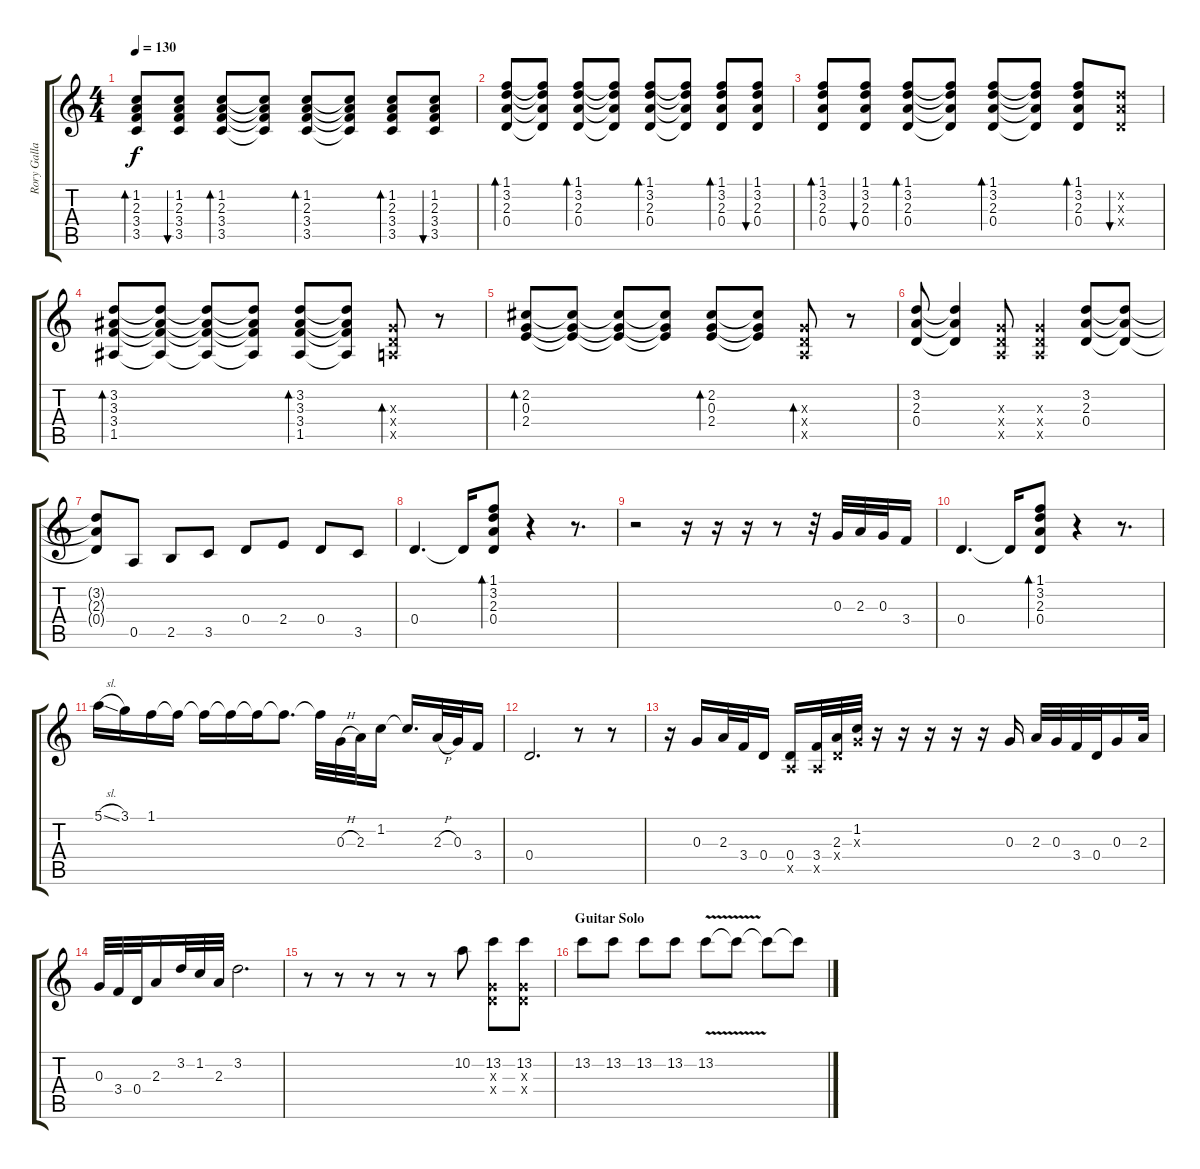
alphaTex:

\track ("Rory Gallagher (for sound)" "Rory Galla") {instrument electricguitarjazz}
\staff {score tabs}
\tuning (E4 B3 G3 D3 A2 E2) {hide}
\ts (4 4)
\tempo 130
\clef g2
\ks c
(1.2 2.3 3.4 3.5).8{bd 120 dy f} (1.2 2.3 3.4 3.5).8{bu 120} (1.2 2.3 3.4 3.5).8{bd 120} (1.2{t} 2.3{t} 3.4{t} 3.5{t}).8 (1.2 2.3 3.4 3.5).8{bd 120} (1.2{t} 2.3{t} 3.4{t} 3.5{t}).8 (1.2 2.3 3.4 3.5).8{bd 120} (1.2 2.3 3.4 3.5).8{bu 120} |
(1.1 3.2 2.3 0.4).8{bd 120} (1.1{t} 3.2{t} 2.3{t} 0.4{t}).8 (1.1 3.2 2.3 0.4).8{bd 120} (1.1{t} 3.2{t} 2.3{t} 0.4{t}).8 (1.1 3.2 2.3 0.4).8{bd 120} (1.1{t} 3.2{t} 2.3{t} 0.4{t}).8 (1.1 3.2 2.3 0.4).8{bd 120} (1.1 3.2 2.3 0.4).8{bu 120} |
(1.1 3.2 2.3 0.4).8{bd 120} (1.1 3.2 2.3 0.4).8{bu 120} (1.1 3.2 2.3 0.4).8{bd 120} (1.1{t} 3.2{t} 2.3{t} 0.4{t}).8 (1.1 3.2 2.3 0.4).8{bd 120} (1.1{t} 3.2{t} 2.3{t} 0.4{t}).8 (1.1 3.2 2.3 0.4).8{bd 120} (3.2{x} 2.3{x} 0.4{x}).8{bu 120} |
(3.2 3.3 3.4 1.5).8{bd 120} (3.2{t} 3.3{t} 3.4{t} 1.5{t}).8 (3.2{t} 3.3{t} 3.4{t} 1.5{t}).8 (3.2{t} 3.3{t} 3.4{t} 1.5{t}).8 (3.2 3.3 3.4 1.5).8{bd 120} (3.2{t} 3.3{t} 3.4{t} 1.5{t}).8 (0.3{x} 0.4{x} 0.5{x}).8{bd 120} r.8 |
(2.2 0.3 2.4).8{bd 240} (2.2{t} 0.3{t} 2.4{t}).8 (2.2{t} 0.3{t} 2.4{t}).8 (2.2{t} 0.3{t} 2.4{t}).8 (2.2 0.3 2.4).8{bd 240} (2.2{t} 0.3{t} 2.4{t}).8 (0.3{x} 0.4{x} 0.5{x}).8{bd 240} r.8 |
(3.2 2.3 0.4).8 (3.2{t} 2.3{t} 0.4{t}).4 (0.3{x} 0.4{x} 0.5{x}).8 (0.3{x} 0.4{x} 0.5{x}).4 (3.2 2.3 0.4).8 (3.2{t} 2.3{t} 0.4{t}).8 |
(3.2{t} 2.3{t} 0.4{t}).8 0.5.8 2.5.8 3.5.8 0.4.8 2.4.8 0.4.8 3.5.8 |
0.4.4{d} 0.4{t}.16 (1.1 3.2 2.3 0.4).8{bd 480} r.4 r.8{d} |
r.2 r.16 r.16 r.16 r.8 r.32 0.3.32 2.3.32 0.3.32 3.4.16 |
0.4.4{d} 0.4{t}.16 (1.1 3.2 2.3 0.4).8{bd 480} r.4 r.8{d} |
5.1{sl}.16 3.1.16 1.1.16 1.1{t}.16 1.1{t}.16 1.1{t}.16 1.1{t}.16 1.1{t}.8{d} 1.1{t}.32 0.3{h}.32 2.3.32 1.2.16 1.2{t}.16{d} 2.3{h}.32 0.3.32 3.4.16 |
0.4.2{d} r.8 r.8 |
r.16 0.3.16 2.3.32 3.4.32 0.4.16 (0.4 0.5{x}).16 (3.4 0.5{x}).32 (2.3 0.4{x}).32 (1.2 0.3{x}).32 r.16 r.16 r.16 r.16 r.16 0.3.16 2.3.32 0.3.32 3.4.32 0.4.32 0.3.16 2.3.32 |
0.3.32 3.4.32 0.4.32 2.3.16 3.2.32 1.2.32 2.3.32 3.2.2{d} |
r.8 r.8 r.8 r.8 r.8 10.2.8 (13.2 0.3{x} 0.4{x}).8 (13.2 0.3{x} 0.4{x}).8 |
\section ("" "Guitar Solo")
13.2.8 13.2.8 13.2.8 13.2.8 13.2{v}.8 13.2{t}.8 13.2{t}.8 13.2{t}.8
